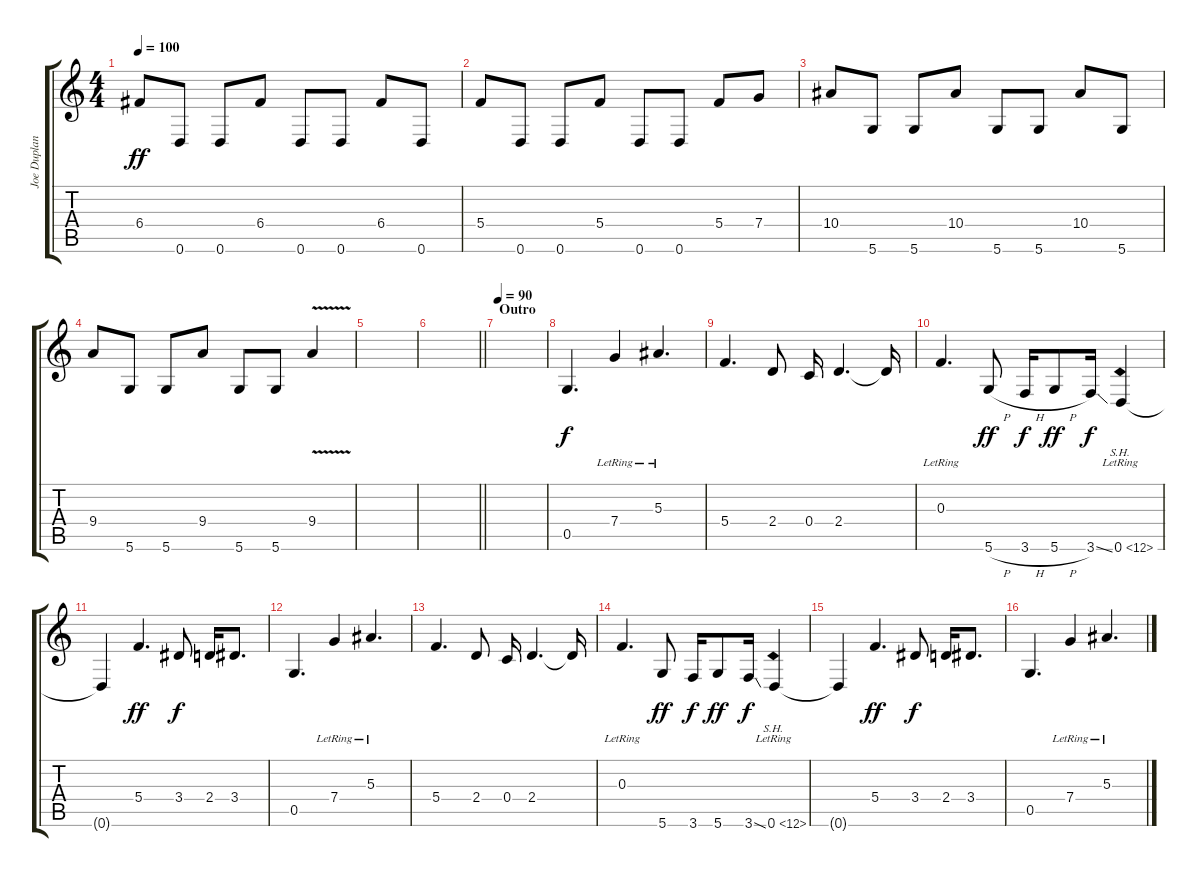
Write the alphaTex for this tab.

\track ("Joe Duplantier - RHYTHM GUITAR" "Joe Duplan") {instrument overdrivenguitar}
\staff {score tabs}
\tuning (D4 A3 F3 C3 G2 D2) {hide}
\ts (4 4)
\tempo 100
\clef g2
\ks c
6.4.8{dy ff} 0.6.8 0.6.8 6.4.8 0.6.8 0.6.8 6.4.8 0.6.8 |
5.4.8 0.6.8 0.6.8 5.4.8 0.6.8 0.6.8 5.4.8 7.4.8 |
10.4.8 5.6.8 5.6.8 10.4.8 5.6.8 5.6.8 10.4.8 5.6.8 |
9.4.8 5.6.8 5.6.8 9.4.8 5.6.8 5.6.8 9.4{v}.4 |
|
\barLineRight lightlight
|
\section ("" "Outro")
\tempo 90
|
0.5.4{d dy f volume 13 instrument acousticguitarsteel} 7.4{lr}.4 5.3{lr}.4{d} |
5.4.4{d} 2.4.8 0.4.16 2.4.4{d} 2.4{t}.16 |
0.3{lr}.4{d} 5.6{h}.8{dy ff} 3.6{h}.16{dy f} 5.6{h}.8{dy ff} 3.6{ss}.16{dy f} 0.6{sh 12 lr}.4 |
0.6{t}.4 5.4.4{d dy ff} 3.4.8{dy f} 2.4.16 3.4.8{d} |
0.5.4{d} 7.4{lr}.4 5.3{lr}.4{d} |
5.4.4{d} 2.4.8 0.4.16 2.4.4{d} 2.4{t}.16 |
0.3{lr}.4{d} 5.6.8{dy ff} 3.6.16{dy f} 5.6.8{dy ff} 3.6{ss}.16{dy f} 0.6{sh 12 lr}.4 |
0.6{t}.4 5.4.4{d dy ff} 3.4.8{dy f} 2.4.16 3.4.8{d} |
0.5.4{d} 7.4{lr}.4 5.3{lr}.4{d}
